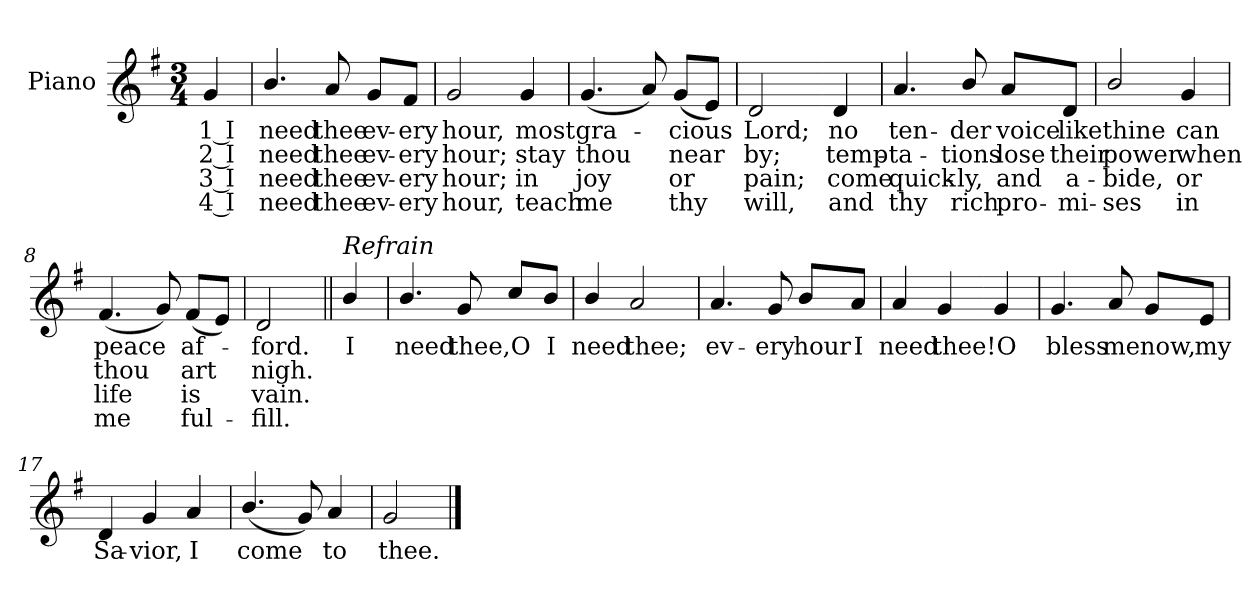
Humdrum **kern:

**kern	**text	**text	**text	**text
*part1	*part1	*part1	*part1	*part1
*staff1	*staff1	*staff1	*staff1	*staff1
*I"Piano	*	*	*	*
*I'Pno.	*	*	*	*
!!LO:PB:g=z
*clefG2	*	*	*	*
*k[f#]	*	*	*	*
*G:	*	*	*	*
*M3/4	*	*	*	*
=	=	=	=	=
!	!LO:LY:b:color=#000000	!LO:LY:b:color=#000000	!LO:LY:b:color=#000000	!LO:LY:b:color=#000000
4gi/	1 I	2 I	3 I	4 I
=1	=1	=1	=1	=1
!	!LO:LY:b:color=#000000	!LO:LY:b:color=#000000	!LO:LY:b:color=#000000	!LO:LY:b:color=#000000
4.bi/	need	need	need	need
!	!LO:LY:b:color=#000000	!LO:LY:b:color=#000000	!LO:LY:b:color=#000000	!LO:LY:b:color=#000000
8ai/	thee	thee	thee	thee
!	!LO:LY:b:color=#000000	!LO:LY:b:color=#000000	!LO:LY:b:color=#000000	!LO:LY:b:color=#000000
8gi/L	ev-	ev-	ev-	-ev-
!	!LO:LY:b:color=#000000	!LO:LY:b:color=#000000	!LO:LY:b:color=#000000	!LO:LY:b:color=#000000
8f#i/J	-ery	-ery	-ery	ery
=2	=2	=2	=2	=2
!	!LO:LY:b:color=#000000	!LO:LY:b:color=#000000	!LO:LY:b:color=#000000	!LO:LY:b:color=#000000
2gi/	hour,	hour;	hour;	hour,
!	!LO:LY:b:color=#000000	!LO:LY:b:color=#000000	!LO:LY:b:color=#000000	!LO:LY:b:color=#000000
4gi/	most	stay	in	teach
=3	=3	=3	=3	=3
!	!LO:LY:b:color=#000000	!LO:LY:b:color=#000000	!LO:LY:b:color=#000000	!LO:LY:b:color=#000000
(4.gi/	gra-	thou	joy	me
8ai/)	.	.	.	.
!	!LO:LY:b:color=#000000	!LO:LY:b:color=#000000	!LO:LY:b:color=#000000	!LO:LY:b:color=#000000
(8gi/L	-cious	near	or	thy
8ei/J)	.	.	.	.
=4	=4	=4	=4	=4
!	!LO:LY:b:color=#000000	!LO:LY:b:color=#000000	!LO:LY:b:color=#000000	!LO:LY:b:color=#000000
2di/	Lord;	by;	pain;	will,
!!LO:LB:g=z
=5-	=5-	=5-	=5-	=5-
!	!LO:LY:b:color=#000000	!LO:LY:b:color=#000000	!LO:LY:b:color=#000000	!LO:LY:b:color=#000000
4di/	no	temp-	come	and
=6	=6	=6	=6	=6
!	!LO:LY:b:color=#000000	!LO:LY:b:color=#000000	!LO:LY:b:color=#000000	!LO:LY:b:color=#000000
4.ai/	ten-	-ta-	quick-	-thy
!	!LO:LY:b:color=#000000	!LO:LY:b:color=#000000	!LO:LY:b:color=#000000	!LO:LY:b:color=#000000
8bi/	-der	-tions	ly,	rich
!	!LO:LY:b:color=#000000	!LO:LY:b:color=#000000	!LO:LY:b:color=#000000	!LO:LY:b:color=#000000
8ai/L	voice	lose	and	pro-
!	!LO:LY:b:color=#000000	!LO:LY:b:color=#000000	!LO:LY:b:color=#000000	!LO:LY:b:color=#000000
8di/J	like	their	-a-	-mi-
=7	=7	=7	=7	=7
!	!LO:LY:b:color=#000000	!LO:LY:b:color=#000000	!LO:LY:b:color=#000000	!LO:LY:b:color=#000000
2bi/	thine	power	-bide,	ses
!	!LO:LY:b:color=#000000	!LO:LY:b:color=#000000	!LO:LY:b:color=#000000	!LO:LY:b:color=#000000
4gi/	can	when	or	in
=8	=8	=8	=8	=8
!	!LO:LY:b:color=#000000	!LO:LY:b:color=#000000	!LO:LY:b:color=#000000	!LO:LY:b:color=#000000
(4.f#i/	peace	thou	life	me
8gi/)	.	.	.	.
!	!LO:LY:b:color=#000000	!LO:LY:b:color=#000000	!LO:LY:b:color=#000000	!LO:LY:b:color=#000000
(8f#i/L	af-	art	is	ful-
8ei/J)	.	.	.	.
=9	=9	=9	=9	=9
!	!LO:LY:b:color=#000000	!LO:LY:b:color=#000000	!LO:LY:b:color=#000000	!LO:LY:b:color=#000000
2di/	-ford.	nigh.	-vain.	fill.
!!LO:LB:g=z
=10||	=10||	=10||	=10||	=10||
!LO:TX:a:i:t=Refrain	!	!	!	!
!	!LO:LY:b:color=#000000	!	!	!
4bi/	I	.	.	.
=11	=11	=11	=11	=11
!	!LO:LY:b:color=#000000	!	!	!
4.bi/	need	.	.	.
!	!LO:LY:b:color=#000000	!	!	!
8gi/	thee,	.	.	.
!	!LO:LY:b:color=#000000	!	!	!
8cci/L	O	.	.	.
!	!LO:LY:b:color=#000000	!	!	!
8bi/J	I	.	.	.
=12	=12	=12	=12	=12
!	!LO:LY:b:color=#000000	!	!	!
4bi/	need	.	.	.
!	!LO:LY:b:color=#000000	!	!	!
2ai/	thee;	.	.	.
=13	=13	=13	=13	=13
!	!LO:LY:b:color=#000000	!	!	!
4.ai/	ev-	.	.	.
!	!LO:LY:b:color=#000000	!	!	!
8gi/	-ery	.	.	.
!	!LO:LY:b:color=#000000	!	!	!
8bi/L	hour	.	.	.
!	!LO:LY:b:color=#000000	!	!	!
8ai/J	I	.	.	.
=14	=14	=14	=14	=14
!	!LO:LY:b:color=#000000	!	!	!
4ai/	need	.	.	.
!	!LO:LY:b:color=#000000	!	!	!
4gi/	thee!	.	.	.
!!LO:LB:g=z
=15-	=15-	=15-	=15-	=15-
!	!LO:LY:b:color=#000000	!	!	!
4gi/	O	.	.	.
=16	=16	=16	=16	=16
!	!LO:LY:b:color=#000000	!	!	!
4.gi/	bless	.	.	.
!	!LO:LY:b:color=#000000	!	!	!
8ai/	me	.	.	.
!	!LO:LY:b:color=#000000	!	!	!
8gi/L	now,	.	.	.
!	!LO:LY:b:color=#000000	!	!	!
8ei/J	my	.	.	.
=17	=17	=17	=17	=17
!	!LO:LY:b:color=#000000	!	!	!
4di/	Sa-	.	.	.
!	!LO:LY:b:color=#000000	!	!	!
4gi/	-vior,	.	.	.
!	!LO:LY:b:color=#000000	!	!	!
4ai/	I	.	.	.
=18	=18	=18	=18	=18
!	!LO:LY:b:color=#000000	!	!	!
(4.bi/	come	.	.	.
8gi/)	.	.	.	.
!	!LO:LY:b:color=#000000	!	!	!
4ai/	to	.	.	.
=19	=19	=19	=19	=19
!	!LO:LY:b:color=#000000	!	!	!
2gi/	thee.	.	.	.
==	==	==	==	==
*-	*-	*-	*-	*-
